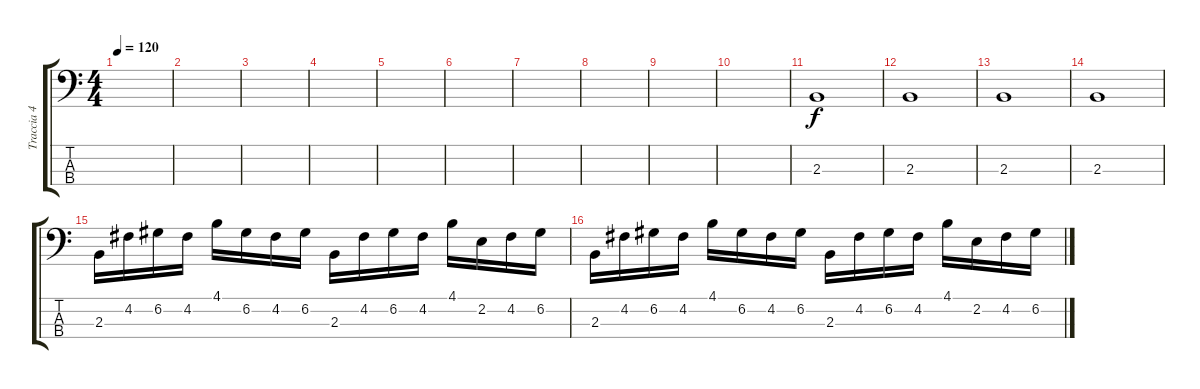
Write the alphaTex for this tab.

\track ("Traccia 4" "Traccia 4") {instrument electricbassfinger}
\staff {score tabs}
\tuning (G2 D2 A1 E1) {hide}
\ts (4 4)
\tempo 120
\clef f4
\ks c
|
|
|
|
|
|
|
|
|
|
2.3.1 |
2.3.1 |
2.3.1 |
2.3.1 |
2.3.16 4.2.16 6.2.16 4.2.16 4.1.16 6.2.16 4.2.16 6.2.16 2.3.16 4.2.16 6.2.16 4.2.16 4.1.16 2.2.16 4.2.16 6.2.16 |
2.3.16 4.2.16 6.2.16 4.2.16 4.1.16 6.2.16 4.2.16 6.2.16 2.3.16 4.2.16 6.2.16 4.2.16 4.1.16 2.2.16 4.2.16 6.2.16
